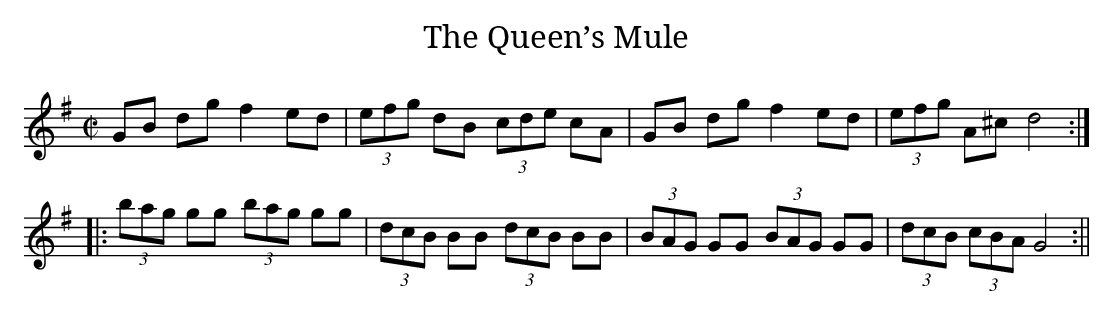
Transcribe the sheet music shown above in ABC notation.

X:1
T:Queen’s Mule, The
M:C|
L:1/8
K:G
GB dg f2 ed|(3efg dB (3cde cA|GB dg f2 ed|(3efg A^c d4:|
|:(3bag gg (3bag gg|(3dcB BB (3dcB BB|(3BAG GG (3BAG GG|(3dcB (3cBA G4:||
